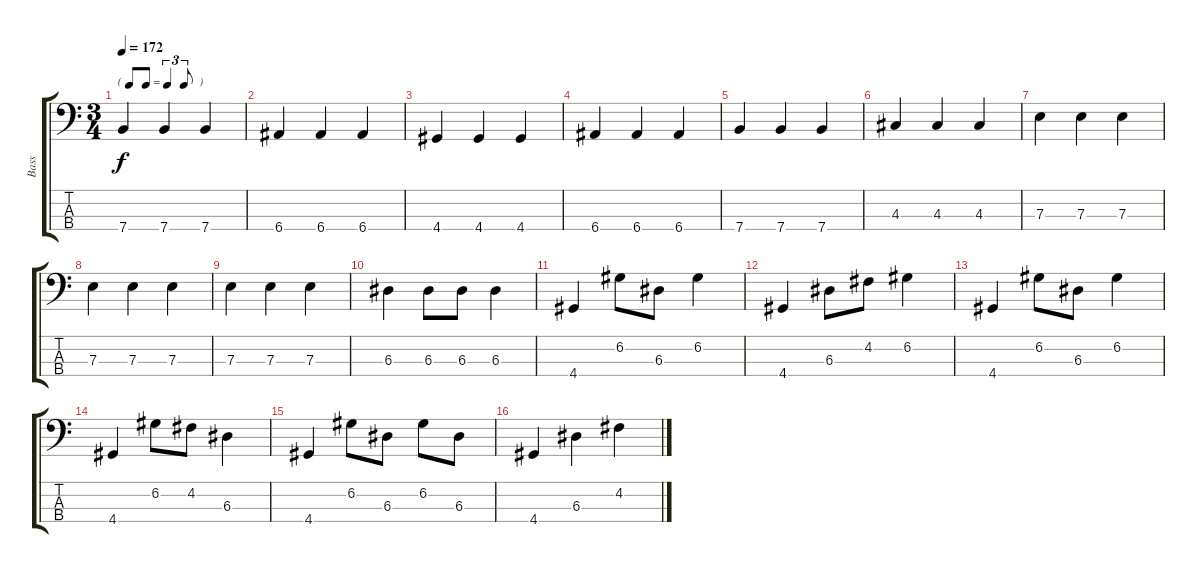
\track ("Bass" "Bass") {instrument electricbassfinger}
\staff {score tabs}
\tuning (G2 D2 A1 E1) {hide}
\ts (3 4)
\tf triplet8th
\tempo 172
\clef f4
\ks c
7.4.4{dy f} 7.4.4 7.4.4 |
6.4.4 6.4.4 6.4.4 |
4.4.4 4.4.4 4.4.4 |
6.4.4 6.4.4 6.4.4 |
7.4.4 7.4.4 7.4.4 |
4.3.4 4.3.4 4.3.4 |
7.3.4 7.3.4 7.3.4 |
7.3.4 7.3.4 7.3.4 |
7.3.4 7.3.4 7.3.4 |
6.3.4 6.3.8 6.3.8 6.3.4 |
4.4.4 6.2.8 6.3.8 6.2.4 |
4.4.4 6.3.8 4.2.8 6.2.4 |
4.4.4 6.2.8 6.3.8 6.2.4 |
4.4.4 6.2.8 4.2.8 6.3.4 |
4.4.4 6.2.8 6.3.8 6.2.8 6.3.8 |
4.4.4 6.3.4 4.2.4
